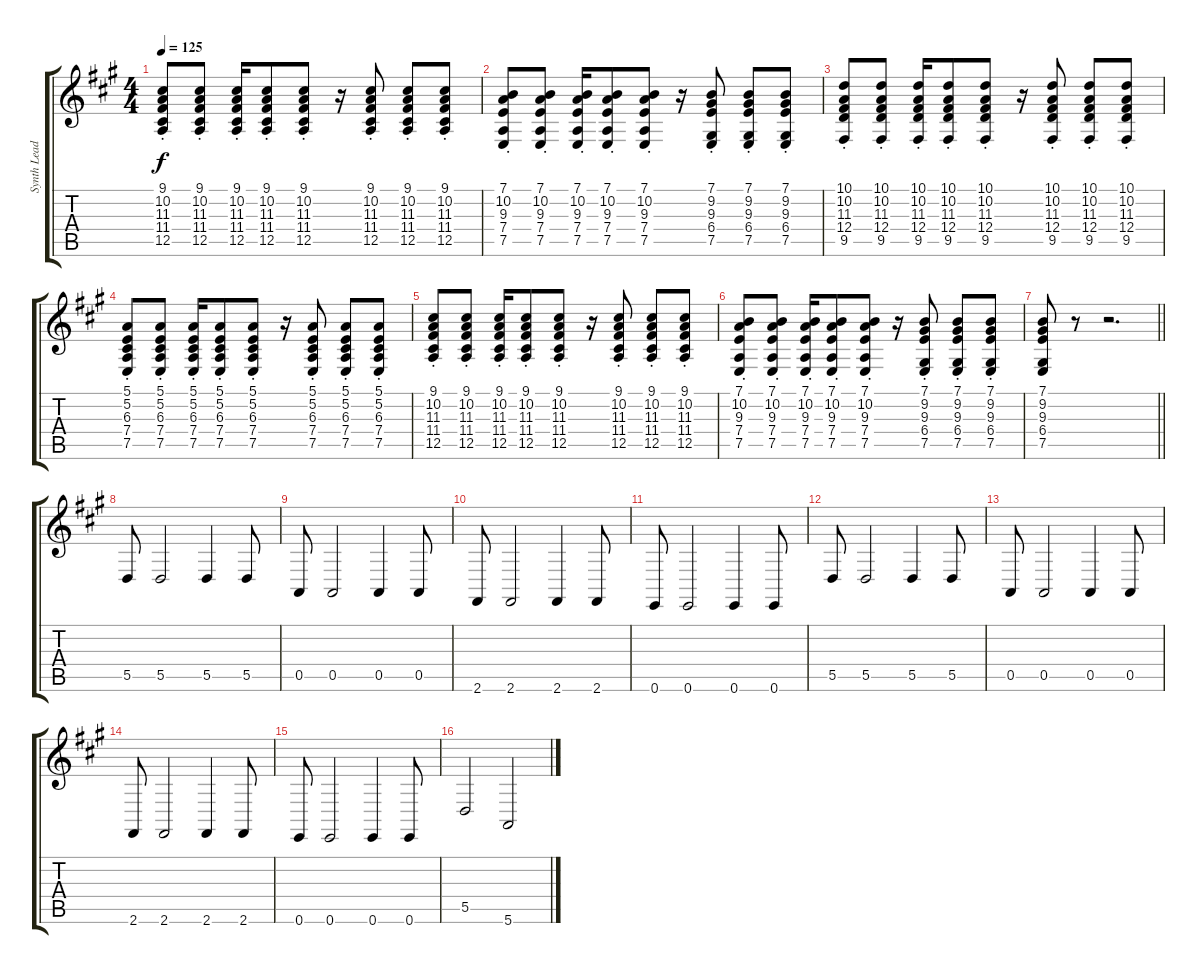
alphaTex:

\track ("Synth Lead" "Synth Lead") {instrument lead1square}
\staff {score tabs}
\tuning (E4 B3 G3 D3 A2 E2) {hide}
\ts (4 4)
\tempo 125
\clef g2
\ks a
(9.1{st} 10.2{st} 11.3{st} 11.4{st} 12.5{st}).8{dy f} (9.1{st} 10.2{st} 11.3{st} 11.4{st} 12.5{st}).8 (9.1{st} 10.2{st} 11.3{st} 11.4{st} 12.5{st}).16 (9.1{st} 10.2{st} 11.3{st} 11.4{st} 12.5{st}).8 (9.1{st} 10.2{st} 11.3{st} 11.4{st} 12.5{st}).8 r.16 (9.1{st} 10.2{st} 11.3{st} 11.4{st} 12.5{st}).8 (9.1{st} 10.2{st} 11.3{st} 11.4{st} 12.5{st}).8 (9.1{st} 10.2{st} 11.3{st} 11.4{st} 12.5{st}).8 |
(7.1{st} 10.2{st} 9.3{st} 7.4{st} 7.5{st}).8 (7.1{st} 10.2{st} 9.3{st} 7.4{st} 7.5{st}).8 (7.1{st} 10.2{st} 9.3{st} 7.4{st} 7.5{st}).16 (7.1{st} 10.2{st} 9.3{st} 7.4{st} 7.5{st}).8 (7.1{st} 10.2{st} 9.3{st} 7.4{st} 7.5{st}).8 r.16 (7.1{st} 9.2{st} 9.3{st} 6.4{st} 7.5{st}).8 (7.1{st} 9.2{st} 9.3{st} 6.4{st} 7.5{st}).8 (7.1{st} 9.2{st} 9.3{st} 6.4{st} 7.5{st}).8 |
(10.1{st} 10.2{st} 11.3{st} 12.4{st} 9.5{st}).8 (10.1{st} 10.2{st} 11.3{st} 12.4{st} 9.5{st}).8 (10.1{st} 10.2{st} 11.3{st} 12.4{st} 9.5{st}).16 (10.1{st} 10.2{st} 11.3{st} 12.4{st} 9.5{st}).8 (10.1{st} 10.2{st} 11.3{st} 12.4{st} 9.5{st}).8 r.16 (10.1{st} 10.2{st} 11.3{st} 12.4{st} 9.5{st}).8 (10.1{st} 10.2{st} 11.3{st} 12.4{st} 9.5{st}).8 (10.1{st} 10.2{st} 11.3{st} 12.4{st} 9.5{st}).8 |
(5.1{st} 5.2{st} 6.3{st} 7.4{st} 7.5{st}).8 (5.1{st} 5.2{st} 6.3{st} 7.4{st} 7.5{st}).8 (5.1{st} 5.2{st} 6.3{st} 7.4{st} 7.5{st}).16 (5.1{st} 5.2{st} 6.3{st} 7.4{st} 7.5{st}).8 (5.1{st} 5.2{st} 6.3{st} 7.4{st} 7.5{st}).8 r.16 (5.1{st} 5.2{st} 6.3{st} 7.4{st} 7.5{st}).8 (5.1{st} 5.2{st} 6.3{st} 7.4{st} 7.5{st}).8 (5.1{st} 5.2{st} 6.3{st} 7.4{st} 7.5{st}).8 |
(9.1{st} 10.2{st} 11.3{st} 11.4{st} 12.5{st}).8 (9.1{st} 10.2{st} 11.3{st} 11.4{st} 12.5{st}).8 (9.1{st} 10.2{st} 11.3{st} 11.4{st} 12.5{st}).16 (9.1{st} 10.2{st} 11.3{st} 11.4{st} 12.5{st}).8 (9.1{st} 10.2{st} 11.3{st} 11.4{st} 12.5{st}).8 r.16 (9.1{st} 10.2{st} 11.3{st} 11.4{st} 12.5{st}).8 (9.1{st} 10.2{st} 11.3{st} 11.4{st} 12.5{st}).8 (9.1{st} 10.2{st} 11.3{st} 11.4{st} 12.5{st}).8 |
(7.1{st} 10.2{st} 9.3{st} 7.4{st} 7.5{st}).8 (7.1{st} 10.2{st} 9.3{st} 7.4{st} 7.5{st}).8 (7.1{st} 10.2{st} 9.3{st} 7.4{st} 7.5{st}).16 (7.1{st} 10.2{st} 9.3{st} 7.4{st} 7.5{st}).8 (7.1{st} 10.2{st} 9.3{st} 7.4{st} 7.5{st}).8 r.16 (7.1{st} 9.2{st} 9.3{st} 6.4{st} 7.5{st}).8 (7.1{st} 9.2{st} 9.3{st} 6.4{st} 7.5{st}).8 (7.1{st} 9.2{st} 9.3{st} 6.4{st} 7.5{st}).8 |
\barLineRight lightlight
(7.1 9.2 9.3 6.4 7.5).8 r.8 r.2{d} |
5.5.8 5.5.2 5.5.4 5.5.8 |
0.5.8 0.5.2 0.5.4 0.5.8 |
2.6.8 2.6.2 2.6.4 2.6.8 |
0.6.8 0.6.2 0.6.4 0.6.8 |
5.5.8 5.5.2 5.5.4 5.5.8 |
0.5.8 0.5.2 0.5.4 0.5.8 |
2.6.8 2.6.2 2.6.4 2.6.8 |
0.6.8 0.6.2 0.6.4 0.6.8 |
5.5.2 5.6.2
